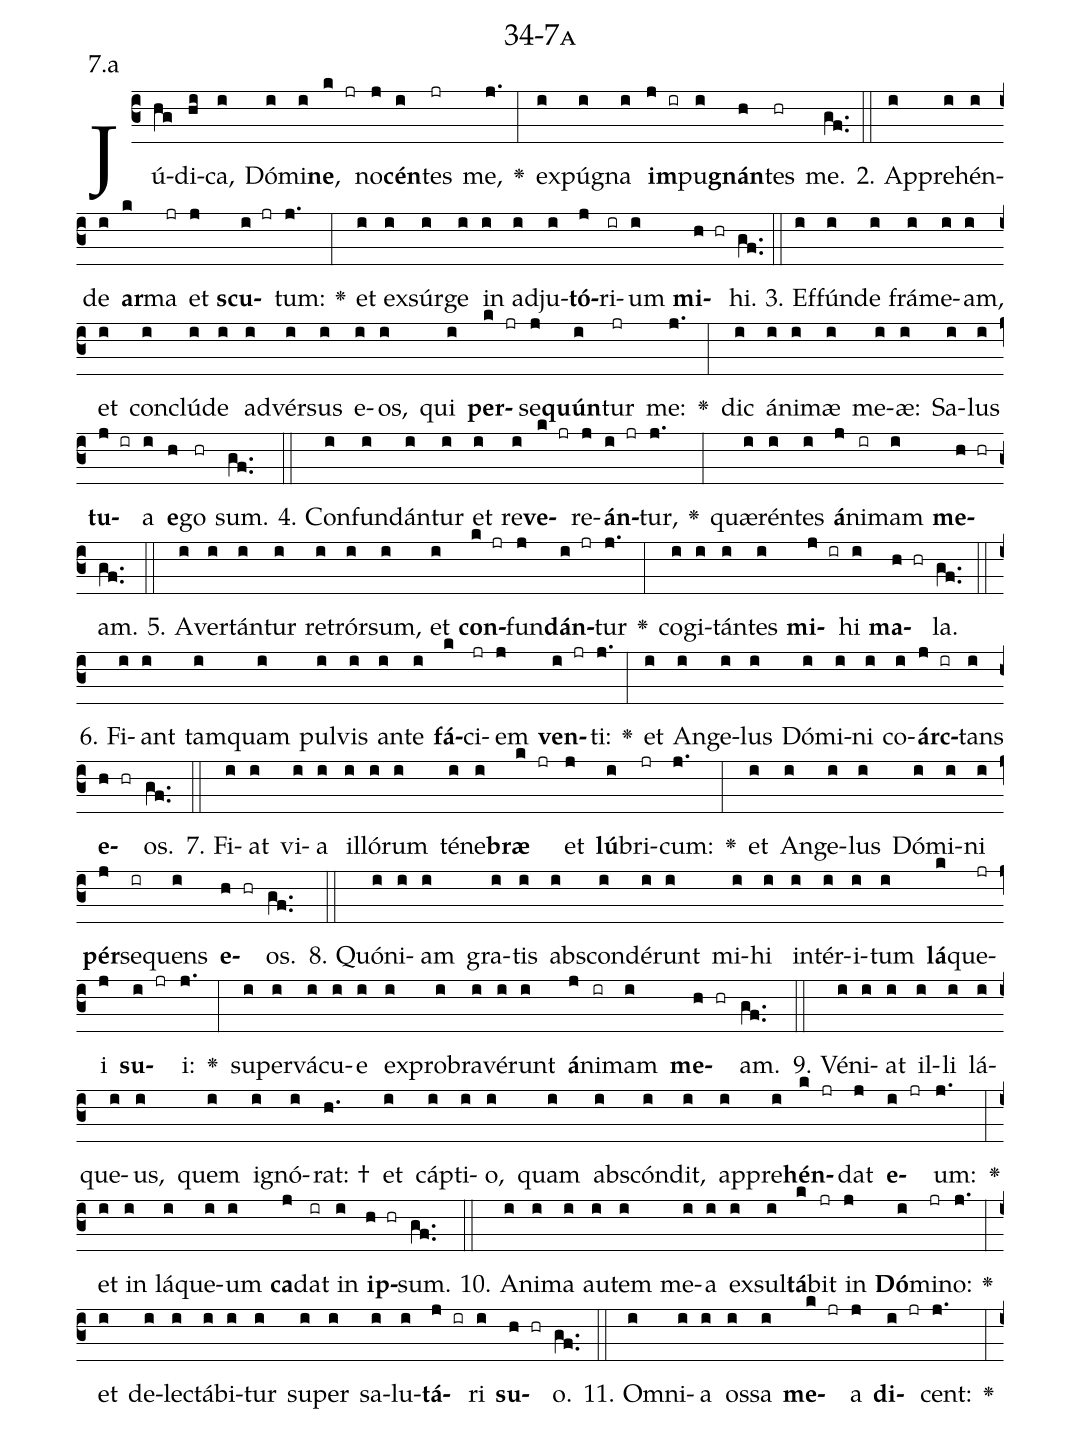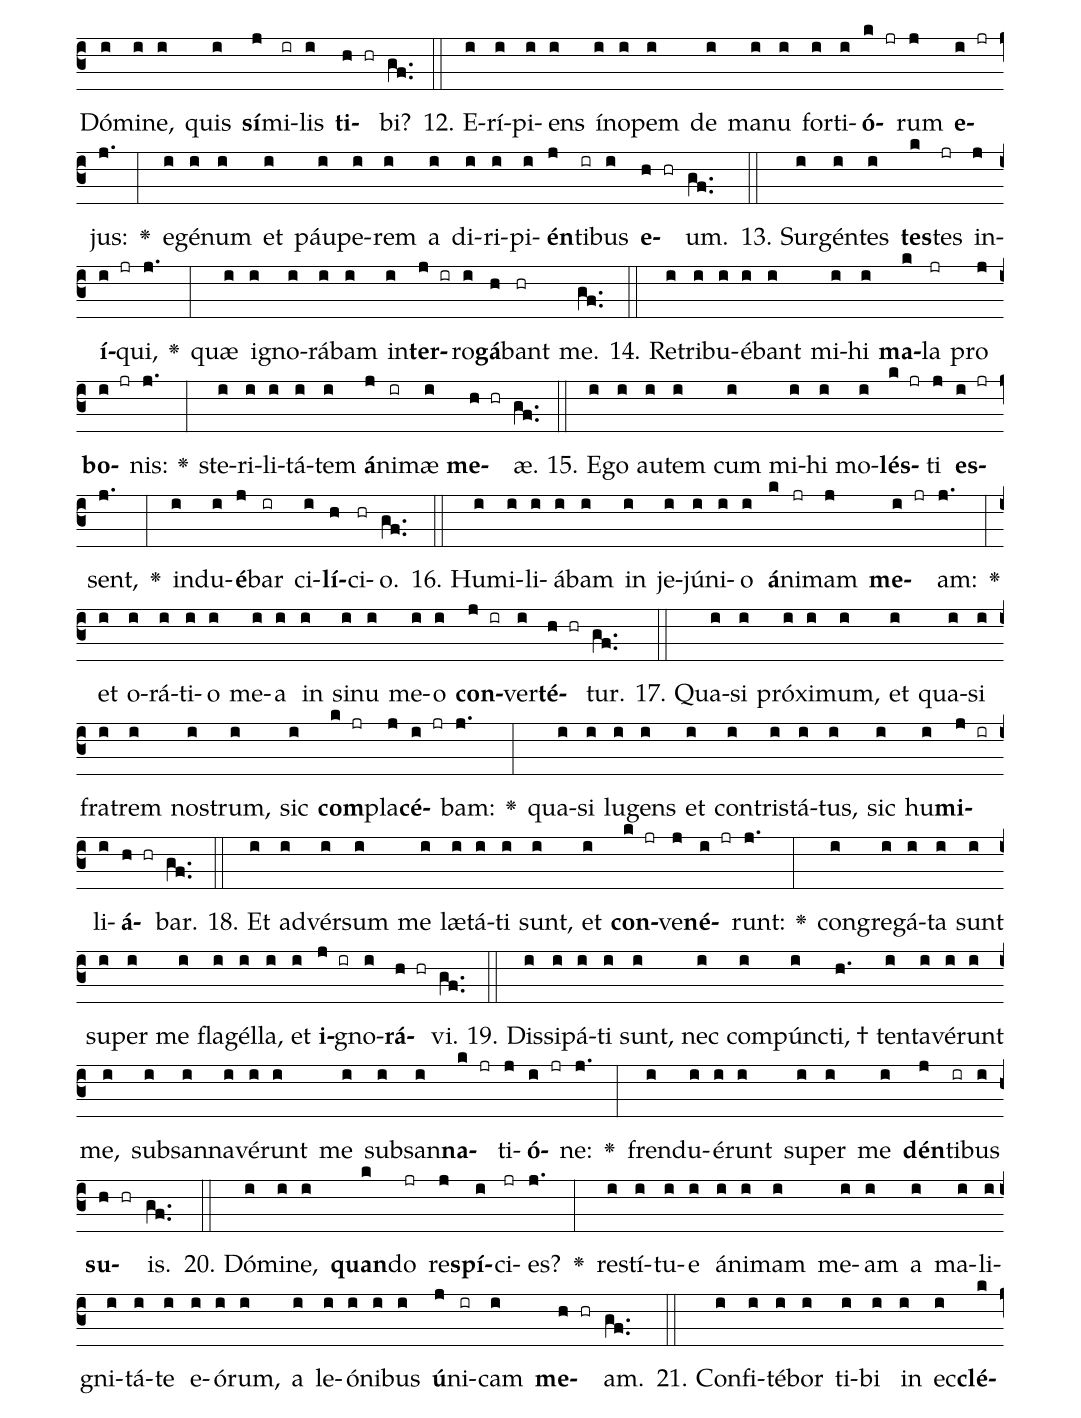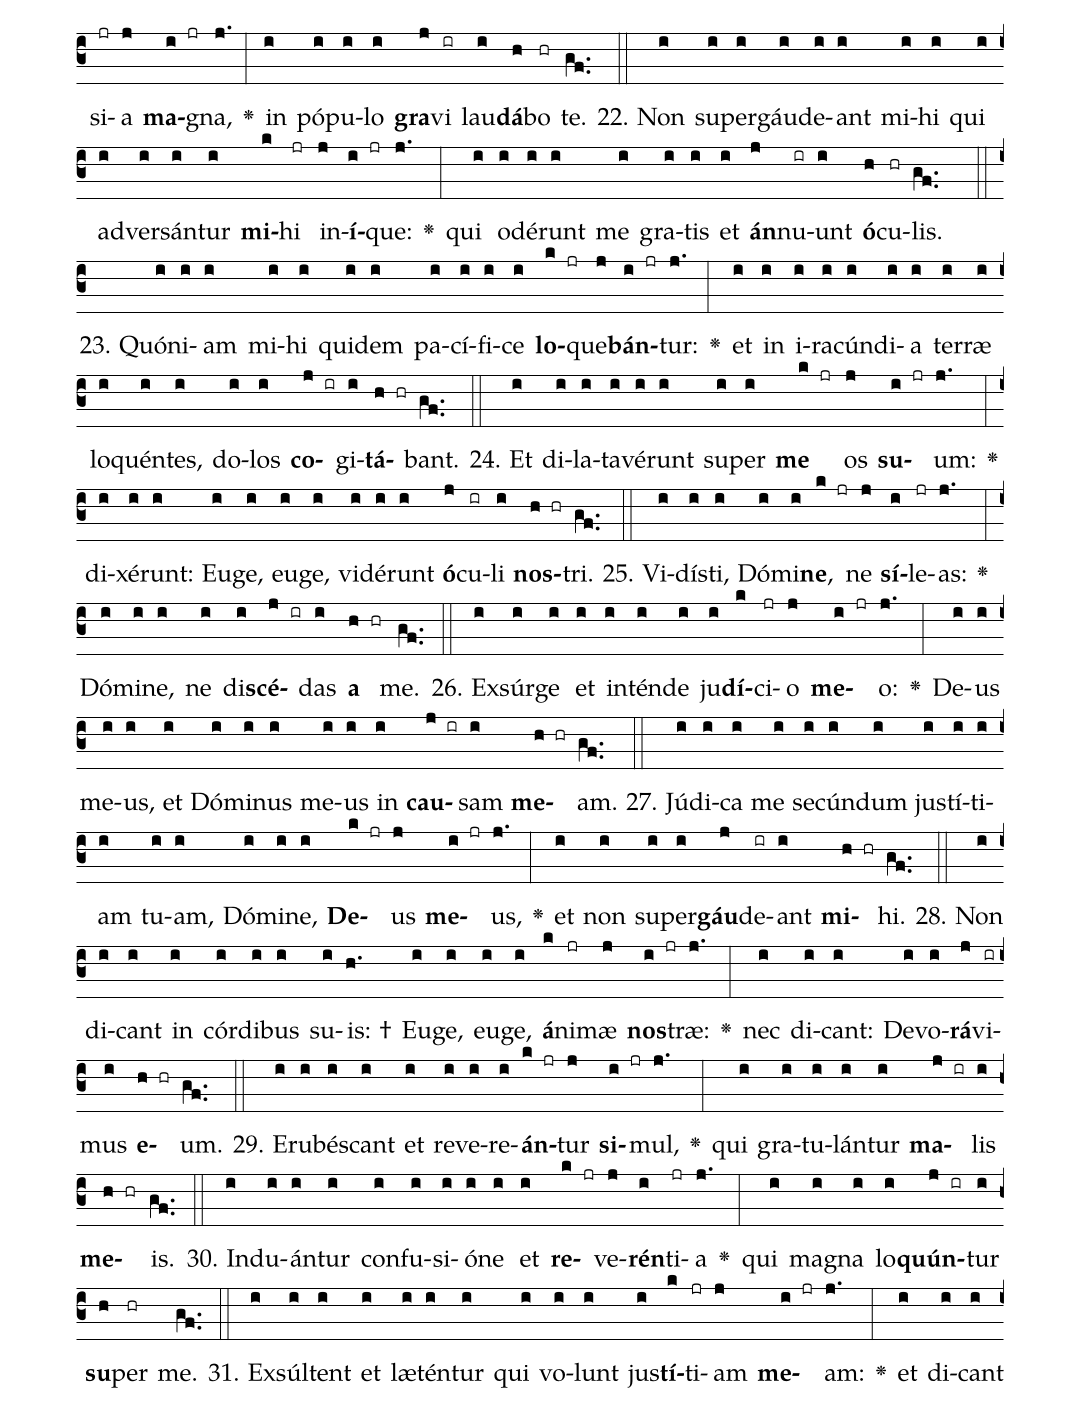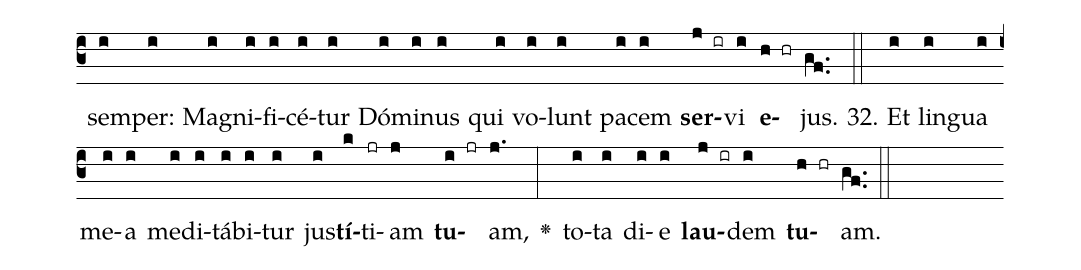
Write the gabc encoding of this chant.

name: 34-7a;
annotation: 7.a;
%%
(c3)Jú(hg)di(hi)ca,(i) Dó(i)mi(i)<b>ne</b>,(k jr) no(j)<b>cén</b>(i)tes(jr) me,(j.) <v>\greheightstar</v>(:) ex(i)pú(i)gna(i) <b>im</b>(j ir)pu(i)<b>gnán</b>(h)tes(hr) me.(gf..) (::)
2. Ap(i)pre(i)hén(i)de(i) <b>ar</b>(k)ma(jr) et(j) <b>scu</b>(i jr)tum:(j.) <v>\greheightstar</v>(:) et(i) ex(i)súr(i)ge(i) in(i) ad(i)ju(i)<b>tó</b>(j)ri(ir)um(i) <b>mi</b>(h hr)hi.(gf..) (::)
3. Ef(i)fún(i)de(i) frá(i)me(i)am,(i) et(i) con(i)clú(i)de(i) ad(i)vér(i)sus(i) e(i)os,(i) qui(i) <b>per</b>(k jr)se(j)<b>quún</b>(i)tur(jr) me:(j.) <v>\greheightstar</v>(:) dic(i) á(i)ni(i)mæ(i) me(i)æ:(i) Sa(i)lus(i) <b>tu</b>(j ir)a(i) <b>e</b>(h)go(hr) sum.(gf..) (::)
4. Con(i)fun(i)dán(i)tur(i) et(i) re(i)<b>ve</b>(k jr)re(j)<b>án</b>(i jr)tur,(j.) <v>\greheightstar</v>(:) quæ(i)rén(i)tes(i) <b>á</b>(j)ni(ir)mam(i) <b>me</b>(h hr)am.(gf..) (::)
5. A(i)ver(i)tán(i)tur(i) re(i)trór(i)sum,(i) et(i) <b>con</b>(k jr)fun(j)<b>dán</b>(i jr)tur(j.) <v>\greheightstar</v>(:) co(i)gi(i)tán(i)tes(i) <b>mi</b>(j ir)hi(i) <b>ma</b>(h hr)la.(gf..) (::)
6. Fi(i)ant(i) tam(i)quam(i) pul(i)vis(i) an(i)te(i) <b>fá</b>(k)ci(jr)em(j) <b>ven</b>(i jr)ti:(j.) <v>\greheightstar</v>(:) et(i) An(i)ge(i)lus(i) Dó(i)mi(i)ni(i) co(i)<b>árc</b>(j ir)tans(i) <b>e</b>(h hr)os.(gf..) (::)
7. Fi(i)at(i) vi(i)a(i) il(i)ló(i)rum(i) té(i)ne(i)<b>bræ</b>(k jr) et(j) <b>lú</b>(i)bri(jr)cum:(j.) <v>\greheightstar</v>(:) et(i) An(i)ge(i)lus(i) Dó(i)mi(i)ni(i) <b>pér</b>(j)se(ir)quens(i) <b>e</b>(h hr)os.(gf..) (::)
8. Quón(i)i(i)am(i) gra(i)tis(i) abs(i)con(i)dé(i)runt(i) mi(i)hi(i) in(i)tér(i)i(i)tum(i) <b>lá</b>(k)que(jr)i(j) <b>su</b>(i jr)i:(j.) <v>\greheightstar</v>(:) su(i)per(i)vá(i)cu(i)e(i) ex(i)pro(i)bra(i)vé(i)runt(i) <b>á</b>(j)ni(ir)mam(i) <b>me</b>(h hr)am.(gf..) (::)
9. Vé(i)ni(i)at(i) il(i)li(i) lá(i)que(i)us,(i) quem(i) i(i)gnó(i)rat: †(h.) et(i) cáp(i)ti(i)o,(i) quam(i) abs(i)cón(i)dit,(i) ap(i)pre(i)<b>hén</b>(k jr)dat(j) <b>e</b>(i jr)um:(j.) <v>\greheightstar</v>(:) et(i) in(i) lá(i)que(i)um(i) <b>ca</b>(j)dat(ir) in(i) <b>ip</b>(h hr)sum.(gf..) (::)
10. A(i)ni(i)ma(i) au(i)tem(i) me(i)a(i) ex(i)sul(i)<b>tá</b>(k)bit(jr) in(j) <b>Dó</b>(i)mi(jr)no:(j.) <v>\greheightstar</v>(:) et(i) de(i)lec(i)tá(i)bi(i)tur(i) su(i)per(i) sa(i)lu(i)<b>tá</b>(j ir)ri(i) <b>su</b>(h hr)o.(gf..) (::)
11. Om(i)ni(i)a(i) os(i)sa(i) <b>me</b>(k jr)a(j) <b>di</b>(i jr)cent:(j.) <v>\greheightstar</v>(:) Dó(i)mi(i)ne,(i) quis(i) <b>sí</b>(j)mi(ir)lis(i) <b>ti</b>(h hr)bi?(gf..) (::)
12. E(i)rí(i)pi(i)ens(i) ín(i)o(i)pem(i) de(i) ma(i)nu(i) for(i)ti(i)<b>ó</b>(k jr)rum(j) <b>e</b>(i jr)jus:(j.) <v>\greheightstar</v>(:) e(i)gé(i)num(i) et(i) páu(i)pe(i)rem(i) a(i) di(i)ri(i)pi(i)<b>én</b>(j)ti(ir)bus(i) <b>e</b>(h hr)um.(gf..) (::)
13. Sur(i)gén(i)tes(i) <b>tes</b>(k)tes(jr) in(j)<b>í</b>(i jr)qui,(j.) <v>\greheightstar</v>(:) quæ(i) i(i)gno(i)rá(i)bam(i) in(i)<b>ter</b>(j ir)ro(i)<b>gá</b>(h)bant(hr) me.(gf..) (::)
14. Re(i)tri(i)bu(i)é(i)bant(i) mi(i)hi(i) <b>ma</b>(k)la(jr) pro(j) <b>bo</b>(i jr)nis:(j.) <v>\greheightstar</v>(:) ste(i)ri(i)li(i)tá(i)tem(i) <b>á</b>(j)ni(ir)mæ(i) <b>me</b>(h hr)æ.(gf..) (::)
15. E(i)go(i) au(i)tem(i) cum(i) mi(i)hi(i) mo(i)<b>lés</b>(k jr)ti(j) <b>es</b>(i jr)sent,(j.) <v>\greheightstar</v>(:) ind(i)u(i)<b>é</b>(j)bar(ir) ci(i)<b>lí</b>(h)ci(hr)o.(gf..) (::)
16. Hu(i)mi(i)li(i)á(i)bam(i) in(i) je(i)jú(i)ni(i)o(i) <b>á</b>(k)ni(jr)mam(j) <b>me</b>(i jr)am:(j.) <v>\greheightstar</v>(:) et(i) o(i)rá(i)ti(i)o(i) me(i)a(i) in(i) si(i)nu(i) me(i)o(i) <b>con</b>(j ir)ver(i)<b>té</b>(h hr)tur.(gf..) (::)
17. Qua(i)si(i) pró(i)xi(i)mum,(i) et(i) qua(i)si(i) fra(i)trem(i) nos(i)trum,(i) sic(i) <b>com</b>(k jr)pla(j)<b>cé</b>(i jr)bam:(j.) <v>\greheightstar</v>(:) qua(i)si(i) lu(i)gens(i) et(i) con(i)tris(i)tá(i)tus,(i) sic(i) hu(i)<b>mi</b>(j ir)li(i)<b>á</b>(h hr)bar.(gf..) (::)
18. Et(i) ad(i)vér(i)sum(i) me(i) læ(i)tá(i)ti(i) sunt,(i) et(i) <b>con</b>(k jr)ve(j)<b>né</b>(i jr)runt:(j.) <v>\greheightstar</v>(:) con(i)gre(i)gá(i)ta(i) sunt(i) su(i)per(i) me(i) fla(i)gél(i)la,(i) et(i) <b>i</b>(j ir)gno(i)<b>rá</b>(h hr)vi.(gf..) (::)
19. Dis(i)si(i)pá(i)ti(i) sunt,(i) nec(i) com(i)púnc(i)ti, †(h.) ten(i)ta(i)vé(i)runt(i) me,(i) sub(i)san(i)na(i)vé(i)runt(i) me(i) sub(i)san(i)<b>na</b>(k jr)ti(j)<b>ó</b>(i jr)ne:(j.) <v>\greheightstar</v>(:) fren(i)du(i)é(i)runt(i) su(i)per(i) me(i) <b>dén</b>(j)ti(ir)bus(i) <b>su</b>(h hr)is.(gf..) (::)
20. Dó(i)mi(i)ne,(i) <b>quan</b>(k)do(jr) re(j)<b>spí</b>(i)ci(jr)es?(j.) <v>\greheightstar</v>(:) re(i)stí(i)tu(i)e(i) á(i)ni(i)mam(i) me(i)am(i) a(i) ma(i)li(i)gni(i)tá(i)te(i) e(i)ó(i)rum,(i) a(i) le(i)ó(i)ni(i)bus(i) <b>ú</b>(j)ni(ir)cam(i) <b>me</b>(h hr)am.(gf..) (::)
21. Con(i)fi(i)té(i)bor(i) ti(i)bi(i) in(i) ec(i)<b>clé</b>(k)si(jr)a(j) <b>ma</b>(i jr)gna,(j.) <v>\greheightstar</v>(:) in(i) pó(i)pu(i)lo(i) <b>gra</b>(j)vi(ir) lau(i)<b>dá</b>(h)bo(hr) te.(gf..) (::)
22. Non(i) su(i)per(i)gáu(i)de(i)ant(i) mi(i)hi(i) qui(i) ad(i)ver(i)sán(i)tur(i) <b>mi</b>(k)hi(jr) in(j)<b>í</b>(i jr)que:(j.) <v>\greheightstar</v>(:) qui(i) o(i)dé(i)runt(i) me(i) gra(i)tis(i) et(i) <b>án</b>(j)nu(ir)unt(i) <b>ó</b>(h)cu(hr)lis.(gf..) (::)
23. Quón(i)i(i)am(i) mi(i)hi(i) qui(i)dem(i) pa(i)cí(i)fi(i)ce(i) <b>lo</b>(k jr)que(j)<b>bán</b>(i jr)tur:(j.) <v>\greheightstar</v>(:) et(i) in(i) i(i)ra(i)cún(i)di(i)a(i) ter(i)ræ(i) lo(i)quén(i)tes,(i) do(i)los(i) <b>co</b>(j ir)gi(i)<b>tá</b>(h hr)bant.(gf..) (::)
24. Et(i) di(i)la(i)ta(i)vé(i)runt(i) su(i)per(i) <b>me</b>(k jr) os(j) <b>su</b>(i jr)um:(j.) <v>\greheightstar</v>(:) di(i)xé(i)runt:(i) Eu(i)ge,(i) eu(i)ge,(i) vi(i)dé(i)runt(i) <b>ó</b>(j)cu(ir)li(i) <b>nos</b>(h hr)tri.(gf..) (::)
25. Vi(i)dís(i)ti,(i) Dó(i)mi(i)<b>ne</b>,(k jr) ne(j) <b>sí</b>(i)le(jr)as:(j.) <v>\greheightstar</v>(:) Dó(i)mi(i)ne,(i) ne(i) di(i)<b>scé</b>(j ir)das(i) <b>a</b>(h hr) me.(gf..) (::)
26. Ex(i)súr(i)ge(i) et(i) in(i)tén(i)de(i) ju(i)<b>dí</b>(k)ci(jr)o(j) <b>me</b>(i jr)o:(j.) <v>\greheightstar</v>(:) De(i)us(i) me(i)us,(i) et(i) Dó(i)mi(i)nus(i) me(i)us(i) in(i) <b>cau</b>(j ir)sam(i) <b>me</b>(h hr)am.(gf..) (::)
27. Jú(i)di(i)ca(i) me(i) se(i)cún(i)dum(i) jus(i)tí(i)ti(i)am(i) tu(i)am,(i) Dó(i)mi(i)ne,(i) <b>De</b>(k jr)us(j) <b>me</b>(i jr)us,(j.) <v>\greheightstar</v>(:) et(i) non(i) su(i)per(i)<b>gáu</b>(j)de(ir)ant(i) <b>mi</b>(h hr)hi.(gf..) (::)
28. Non(i) di(i)cant(i) in(i) cór(i)di(i)bus(i) su(i)is: †(h.) Eu(i)ge,(i) eu(i)ge,(i) <b>á</b>(k)ni(jr)mæ(j) <b>nos</b>(i jr)træ:(j.) <v>\greheightstar</v>(:) nec(i) di(i)cant:(i) De(i)vo(i)<b>rá</b>(j)vi(ir)mus(i) <b>e</b>(h hr)um.(gf..) (::)
29. E(i)ru(i)bés(i)cant(i) et(i) re(i)ve(i)re(i)<b>án</b>(k jr)tur(j) <b>si</b>(i jr)mul,(j.) <v>\greheightstar</v>(:) qui(i) gra(i)tu(i)lán(i)tur(i) <b>ma</b>(j ir)lis(i) <b>me</b>(h hr)is.(gf..) (::)
30. Ind(i)u(i)án(i)tur(i) con(i)fu(i)si(i)ó(i)ne(i) et(i) <b>re</b>(k jr)ve(j)<b>rén</b>(i)ti(jr)a(j.) <v>\greheightstar</v>(:) qui(i) ma(i)gna(i) lo(i)<b>quún</b>(j ir)tur(i) <b>su</b>(h)per(hr) me.(gf..) (::)
31. Ex(i)súl(i)tent(i) et(i) læ(i)tén(i)tur(i) qui(i) vo(i)lunt(i) jus(i)<b>tí</b>(k)ti(jr)am(j) <b>me</b>(i jr)am:(j.) <v>\greheightstar</v>(:) et(i) di(i)cant(i) sem(i)per:(i) Ma(i)gni(i)fi(i)cé(i)tur(i) Dó(i)mi(i)nus(i) qui(i) vo(i)lunt(i) pa(i)cem(i) <b>ser</b>(j ir)vi(i) <b>e</b>(h hr)jus.(gf..) (::)
32. Et(i) lin(i)gua(i) me(i)a(i) me(i)di(i)tá(i)bi(i)tur(i) jus(i)<b>tí</b>(k)ti(jr)am(j) <b>tu</b>(i jr)am,(j.) <v>\greheightstar</v>(:) to(i)ta(i) di(i)e(i) <b>lau</b>(j ir)dem(i) <b>tu</b>(h hr)am.(gf..) (::)
